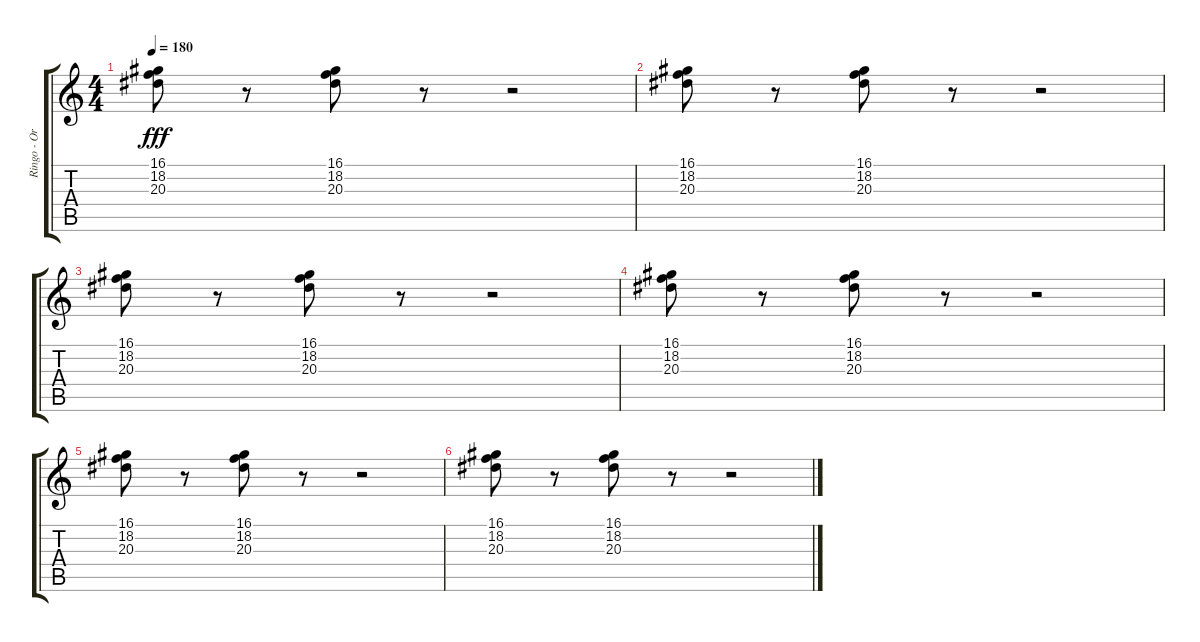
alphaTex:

\track ("Ringo - Organ" "Ringo - Or") {instrument drawbarorgan}
\staff {score tabs}
\tuning (E4 B3 G3 D3 A2 E2) {hide}
\ts (4 4)
\tempo 180
\clef g2
\ks c
(16.1 18.2 20.3).8{dy fff} r.8 (16.1 18.2 20.3).8 r.8 r.2 |
(16.1 18.2 20.3).8{volume 11} r.8 (16.1 18.2 20.3).8 r.8 r.2 |
(16.1 18.2 20.3).8{volume 8} r.8 (16.1 18.2 20.3).8 r.8 r.2 |
(16.1 18.2 20.3).8{volume 6} r.8 (16.1 18.2 20.3).8 r.8 r.2 |
(16.1 18.2 20.3).8{volume 3} r.8 (16.1 18.2 20.3).8 r.8 r.2 |
(16.1 18.2 20.3).8{volume 1} r.8 (16.1 18.2 20.3).8 r.8 r.2
